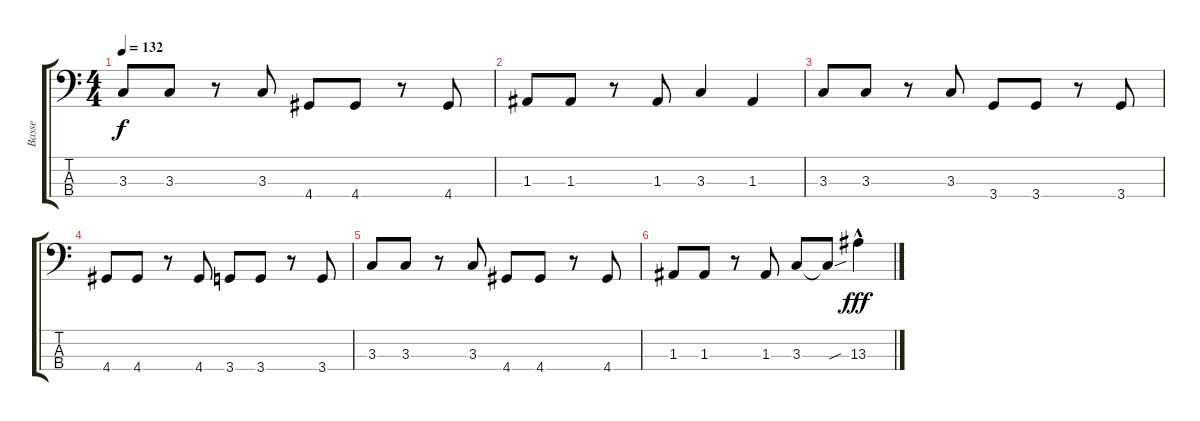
\track ("Basse" "Basse") {instrument electricbassfinger}
\staff {score tabs}
\tuning (G2 D2 A1 E1) {hide}
\ts (4 4)
\tempo 132
\clef f4
\ks c
3.3.8{dy f} 3.3.8 r.8 3.3.8 4.4.8 4.4.8 r.8 4.4.8 |
1.3.8 1.3.8 r.8 1.3.8 3.3.4 1.3.4 |
3.3.8{volume 0} 3.3.8 r.8 3.3.8 3.4.8 3.4.8 r.8 3.4.8 |
4.4.8 4.4.8 r.8 4.4.8 3.4.8 3.4.8 r.8 3.4.8 |
3.3.8 3.3.8 r.8 3.3.8 4.4.8 4.4.8 r.8 4.4.8 |
1.3.8 1.3.8 r.8 1.3.8 3.3.8 3.3{sou t}.8 13.3{hac}.4{dy fff}
